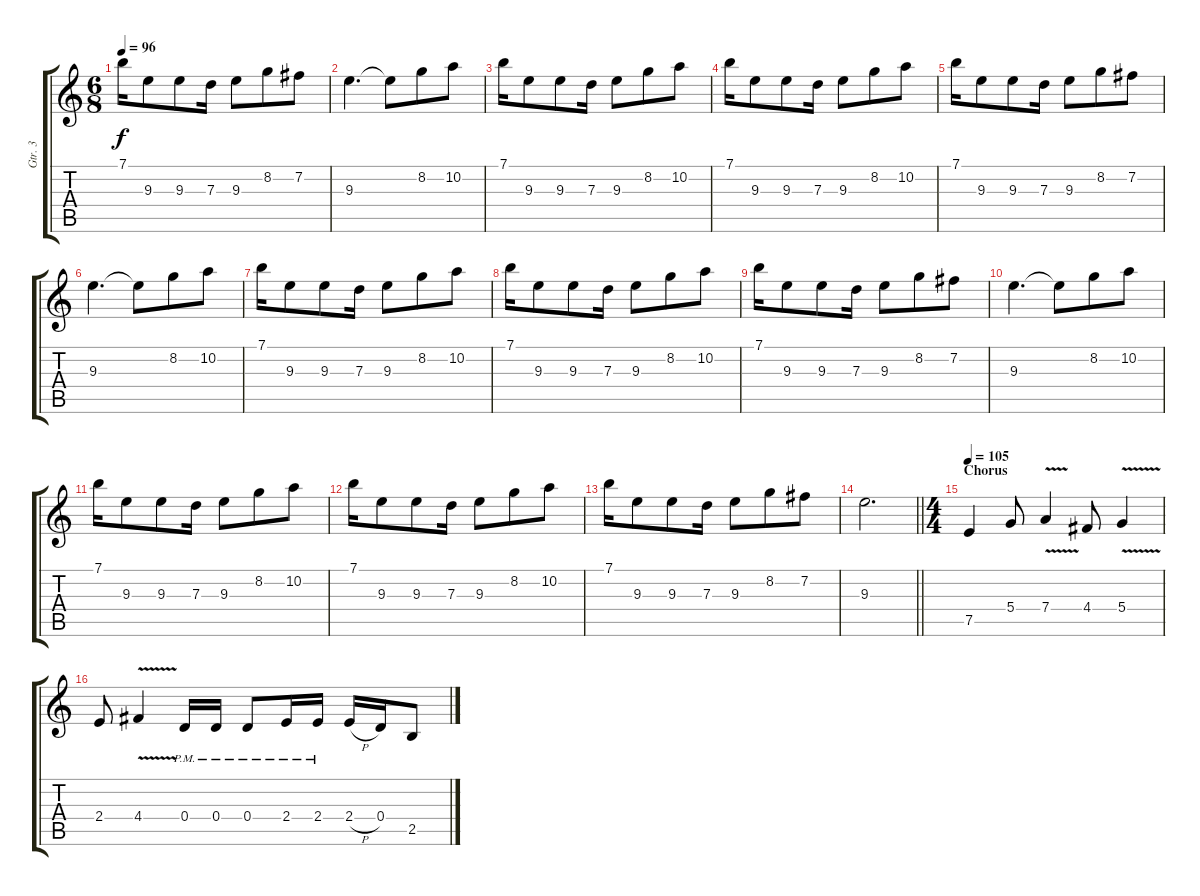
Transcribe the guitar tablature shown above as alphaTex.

\track ("Gtr. 3" "Gtr. 3") {instrument electricguitarclean}
\staff {score tabs}
\tuning (E4 B3 G3 D3 A2 E2) {hide}
\ts (6 8)
\tempo 96
\clef g2
\ks c
7.1.16{dy f} 9.3.8 9.3.8 7.3.16 9.3.8 8.2.8 7.2.8 |
9.3.4{d} 9.3{t}.8 8.2.8 10.2.8 |
7.1.16 9.3.8 9.3.8 7.3.16 9.3.8 8.2.8 10.2.8 |
7.1.16 9.3.8 9.3.8 7.3.16 9.3.8 8.2.8 10.2.8 |
7.1.16 9.3.8 9.3.8 7.3.16 9.3.8 8.2.8 7.2.8 |
9.3.4{d} 9.3{t}.8 8.2.8 10.2.8 |
7.1.16 9.3.8 9.3.8 7.3.16 9.3.8 8.2.8 10.2.8 |
7.1.16 9.3.8 9.3.8 7.3.16 9.3.8 8.2.8 10.2.8 |
7.1.16 9.3.8 9.3.8 7.3.16 9.3.8 8.2.8 7.2.8 |
9.3.4{d} 9.3{t}.8 8.2.8 10.2.8 |
7.1.16 9.3.8 9.3.8 7.3.16 9.3.8 8.2.8 10.2.8 |
7.1.16 9.3.8 9.3.8 7.3.16 9.3.8 8.2.8 10.2.8 |
7.1.16 9.3.8 9.3.8 7.3.16 9.3.8 8.2.8 7.2.8 |
\barLineRight lightlight
9.3.2{d} |
\ts (4 4)
\section ("" "Chorus")
\tempo 105
7.5.4 5.4.8 7.4{v}.4 4.4.8 5.4{v}.4 |
2.4.8 4.4{v}.4 0.4{pm}.16 0.4{pm}.16 0.4{pm}.8 2.4{pm}.16 2.4{pm}.16 2.4{h}.16 0.4.16 2.5.8
